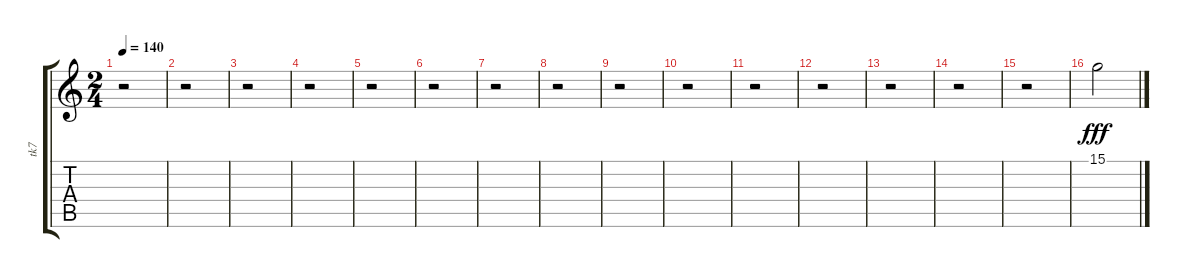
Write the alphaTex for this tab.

\track ("tk7" "tk7") {instrument stringensemble1}
\staff {score tabs}
\tuning (E4 B3 G3 D3 A2 E2) {hide}
\ts (2 4)
\tempo 140
\clef g2
\ks c
r.2{dy f} |
r.2 |
r.2 |
r.2 |
r.2 |
r.2 |
r.2 |
r.2 |
r.2 |
r.2 |
r.2 |
r.2 |
r.2 |
r.2 |
r.2 |
15.1.2{dy fff}
